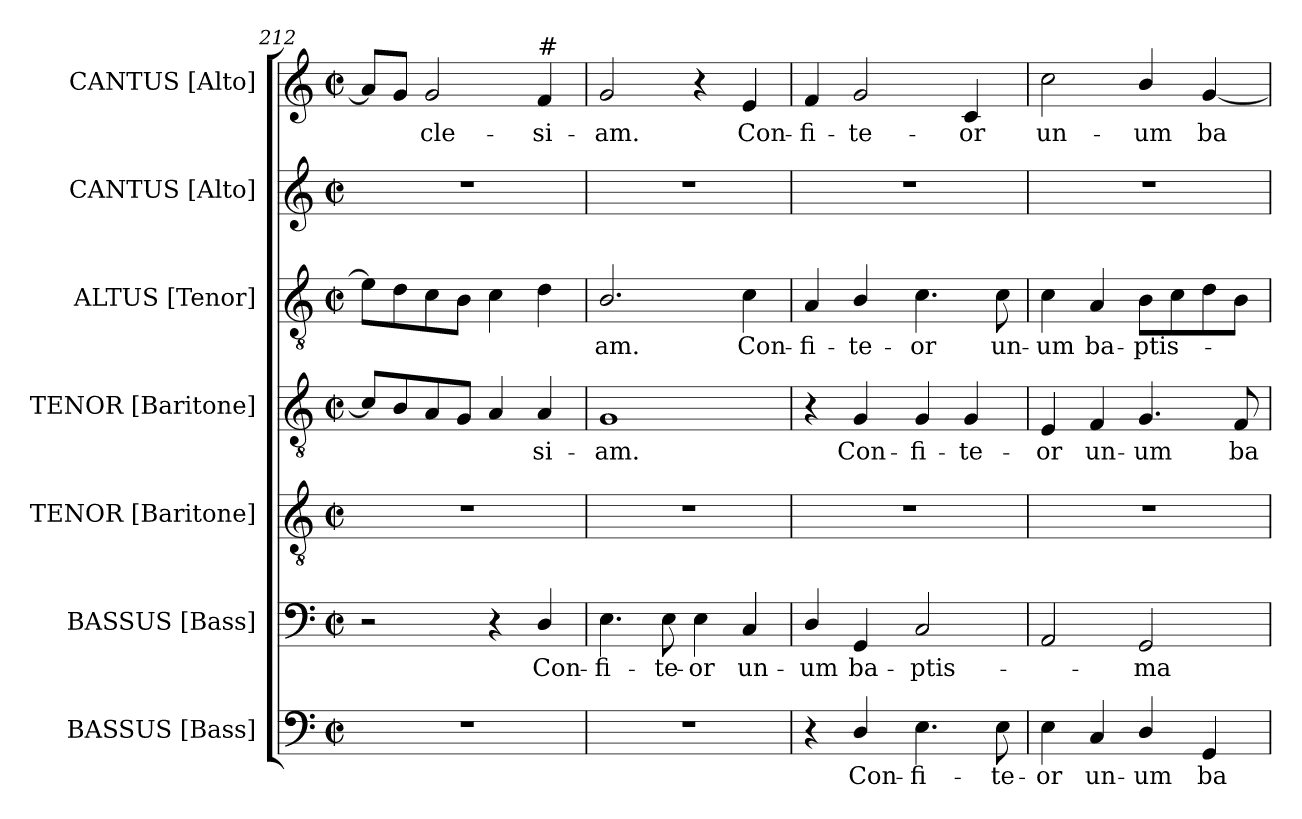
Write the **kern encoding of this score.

**kern	**text	**kern	**text	**kern	**kern	**text	**kern	**text	**kern	**kern	**text
*part7	*part7	*part6	*part6	*part5	*part4	*part4	*part3	*part3	*part2	*part1	*part1
*staff7	*staff7	*staff6	*staff6	*staff5	*staff4	*staff4	*staff3	*staff3	*staff2	*staff1	*staff1
*I"BASSUS [Bass]	*	*I"BASSUS [Bass]	*	*I"TENOR [Baritone]	*I"TENOR [Baritone]	*	*I"ALTUS [Tenor]	*	*I"CANTUS [Alto]	*I"CANTUS [Alto]	*
*I'B.	*	*I'B.	*	*I'Bar.	*I'Bar.	*	*I'T.	*	*I'A.	*I'A.	*
*clefF4	*	*clefF4	*	*clefGv2	*clefGv2	*	*clefGv2	*	*clefG2	*clefG2	*
*	*	*	*	*ITrd7c12	*ITrd7c12	*	*ITrd7c12	*	*	*	*
*k[]	*	*k[]	*	*k[]	*k[]	*	*k[]	*	*k[]	*k[]	*
*C:	*	*C:	*	*C:	*C:	*	*C:	*	*C:	*C:	*
*M2/2	*	*M2/2	*	*M2/2	*M2/2	*	*M2/2	*	*M2/2	*M2/2	*
*met(c|)	*	*met(c|)	*	*met(c|)	*met(c|)	*	*met(c|)	*	*met(c|)	*met(c|)	*
=212	=212	=212	=212	=212	=212	=212	=212	=212	=212	=212	=212
1r	.	2r	.	1r	8Ci/L]	.	8Ei\L]	.	1r	8ai/L]	.
.	.	.	.	.	8BBi/	.	8Di\	.	.	8gi/J	.
!	!	!	!	!	!	!	!	!	!	!	!LO:LY:b:color=#000000
.	.	.	.	.	8AAi/	.	8Ci\	.	.	2gi/	-cle-
.	.	.	.	.	8GGi/J	.	8BBi\J	.	.	.	.
.	.	4r	.	.	4AAi/	.	4Ci\	.	.	.	.
!	!	!	!LO:LY:b:color=#000000	!	!	!	!	!	!	!	!
!	!	!	!	!	!	!LO:LY:b:color=#000000	!	!	!	!	!
!	!	!	!	!	!	!	!	!	!	!LO:TX:a:t=#	!
!	!	!	!	!	!	!	!	!	!	!	!LO:LY:b:color=#000000
.	.	4Di/	Con-	.	4AAi/	-si-	4Di\	.	.	4fi/	-si-
=213	=213	=213	=213	=213	=213	=213	=213	=213	=213	=213	=213
!	!	!	!LO:LY:b:color=#000000	!	!	!	!	!	!	!	!
!	!	!	!	!	!	!LO:LY:b:color=#000000	!	!	!	!	!
!	!	!	!	!	!	!	!	!LO:LY:b:color=#000000	!	!	!
!	!	!	!	!	!	!	!	!	!	!	!LO:LY:b:color=#000000
1r	.	4.Ei\	-fi-	1r	1GGi	-am.	2.BBi/	-am.	1r	2gi/	-am.
!	!	!	!LO:LY:b:color=#000000	!	!	!	!	!	!	!	!
.	.	8Ei\	-te-	.	.	.	.	.	.	.	.
!	!	!	!LO:LY:b:color=#000000	!	!	!	!	!	!	!	!
.	.	4Ei\	-or	.	.	.	.	.	.	4r	.
!	!	!	!LO:LY:b:color=#000000	!	!	!	!	!	!	!	!
!	!	!	!	!	!	!	!	!LO:LY:b:color=#000000	!	!	!
!	!	!	!	!	!	!	!	!	!	!	!LO:LY:b:color=#000000
.	.	4Ci/	un-	.	.	.	4Ci\	Con-	.	4ei/	Con-
=214	=214	=214	=214	=214	=214	=214	=214	=214	=214	=214	=214
!	!	!	!LO:LY:b:color=#000000	!	!	!	!	!	!	!	!
!	!	!	!	!	!	!	!	!LO:LY:b:color=#000000	!	!	!
!	!	!	!	!	!	!	!	!	!	!	!LO:LY:b:color=#000000
4r	.	4Di/	-um	1r	4r	.	4AAi/	-fi-	1r	4fi/	-fi-
!	!LO:LY:b:color=#000000	!	!	!	!	!	!	!	!	!	!
!	!	!	!LO:LY:b:color=#000000	!	!	!	!	!	!	!	!
!	!	!	!	!	!	!LO:LY:b:color=#000000	!	!	!	!	!
!	!	!	!	!	!	!	!	!LO:LY:b:color=#000000	!	!	!
!	!	!	!	!	!	!	!	!	!	!	!LO:LY:b:color=#000000
4Di/	Con-	4GGi/	ba-	.	4GGi/	Con-	4BBi/	-te-	.	2gi/	-te-
!	!LO:LY:b:color=#000000	!	!	!	!	!	!	!	!	!	!
!	!	!	!LO:LY:b:color=#000000	!	!	!	!	!	!	!	!
!	!	!	!	!	!	!LO:LY:b:color=#000000	!	!	!	!	!
!	!	!	!	!	!	!	!	!LO:LY:b:color=#000000	!	!	!
4.Ei\	-fi-	2Ci/	-ptis-	.	4GGi/	-fi-	4.Ci\	-or	.	.	.
!	!	!	!	!	!	!LO:LY:b:color=#000000	!	!	!	!	!
!	!	!	!	!	!	!	!	!	!	!	!LO:LY:b:color=#000000
.	.	.	.	.	4GGi/	-te-	.	.	.	4ci/	-or
!	!LO:LY:b:color=#000000	!	!	!	!	!	!	!	!	!	!
!	!	!	!	!	!	!	!	!LO:LY:b:color=#000000	!	!	!
8Ei\	-te-	.	.	.	.	.	8Ci\	un-	.	.	.
=215	=215	=215	=215	=215	=215	=215	=215	=215	=215	=215	=215
!	!LO:LY:b:color=#000000	!	!	!	!	!	!	!	!	!	!
!	!	!	!	!	!	!LO:LY:b:color=#000000	!	!	!	!	!
!	!	!	!	!	!	!	!	!LO:LY:b:color=#000000	!	!	!
!	!	!	!	!	!	!	!	!	!	!	!LO:LY:b:color=#000000
4Ei\	-or	2AAi/	.	1r	4EEi/	-or	4Ci\	-um	1r	2cci\	un-
!	!LO:LY:b:color=#000000	!	!	!	!	!	!	!	!	!	!
!	!	!	!	!	!	!LO:LY:b:color=#000000	!	!	!	!	!
!	!	!	!	!	!	!	!	!LO:LY:b:color=#000000	!	!	!
4Ci/	un-	.	.	.	4FFi/	un-	4AAi/	ba-	.	.	.
!	!LO:LY:b:color=#000000	!	!	!	!	!	!	!	!	!	!
!	!	!	!LO:LY:b:color=#000000	!	!	!	!	!	!	!	!
!	!	!	!	!	!	!LO:LY:b:color=#000000	!	!	!	!	!
!	!	!	!	!	!	!	!	!LO:LY:b:color=#000000	!	!	!
!	!	!	!	!	!	!	!	!	!	!	!LO:LY:b:color=#000000
4Di/	-um	2GGi/	-ma	.	4.GGi/	-um	8BBi\L	-ptis-	.	4bi/	-um
.	.	.	.	.	.	.	8Ci\	.	.	.	.
!	!LO:LY:b:color=#000000	!	!	!	!	!	!	!	!	!	!
!	!	!	!	!	!	!	!	!	!	!	!LO:LY:b:color=#000000
4GGi/	ba-	.	.	.	.	.	8Di\	.	.	[<4gi/	ba-
!	!	!	!	!	!	!LO:LY:b:color=#000000	!	!	!	!	!
.	.	.	.	.	8FFi/	ba-	8BBi\J	.	.	.	.
=	=	=	=	=	=	=	=	=	=	=	=
*-	*-	*-	*-	*-	*-	*-	*-	*-	*-	*-	*-
